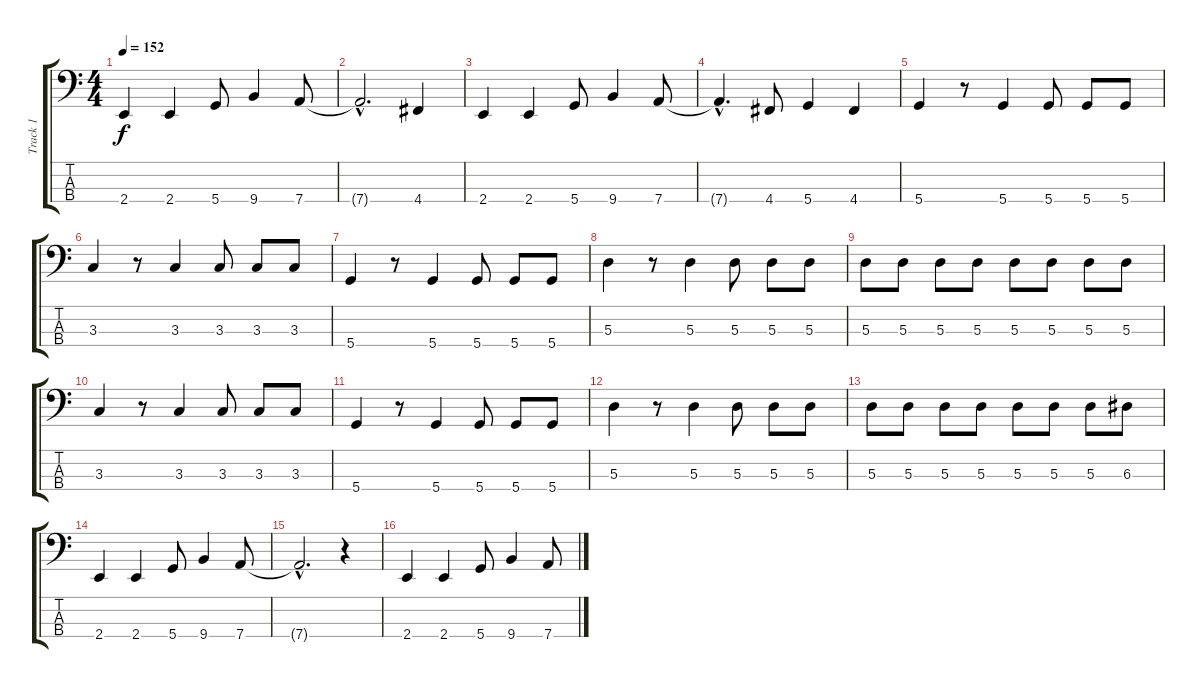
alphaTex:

\track ("Track 1" "Track 1") {instrument electricbasspick}
\staff {score tabs}
\tuning (G2 D2 A1 D1) {hide}
\ts (4 4)
\tempo 152
\clef f4
\ks c
2.4.4{dy f} 2.4.4 5.4.8 9.4.4 7.4.8 |
7.4{hac t}.2{d} 4.4.4 |
2.4.4 2.4.4 5.4.8 9.4.4 7.4.8 |
7.4{hac t}.4{d} 4.4.8 5.4.4 4.4.4 |
5.4.4 r.8 5.4.4 5.4.8 5.4.8 5.4.8 |
3.3.4 r.8 3.3.4 3.3.8 3.3.8 3.3.8 |
5.4.4 r.8 5.4.4 5.4.8 5.4.8 5.4.8 |
5.3.4 r.8 5.3.4 5.3.8 5.3.8 5.3.8 |
5.3.8 5.3.8 5.3.8 5.3.8 5.3.8 5.3.8 5.3.8 5.3.8 |
3.3.4 r.8 3.3.4 3.3.8 3.3.8 3.3.8 |
5.4.4 r.8 5.4.4 5.4.8 5.4.8 5.4.8 |
5.3.4 r.8 5.3.4 5.3.8 5.3.8 5.3.8 |
5.3.8 5.3.8 5.3.8 5.3.8 5.3.8 5.3.8 5.3.8 6.3.8 |
2.4.4 2.4.4 5.4.8 9.4.4 7.4.8 |
7.4{hac t}.2{d} r.4 |
2.4.4 2.4.4 5.4.8 9.4.4 7.4.8
